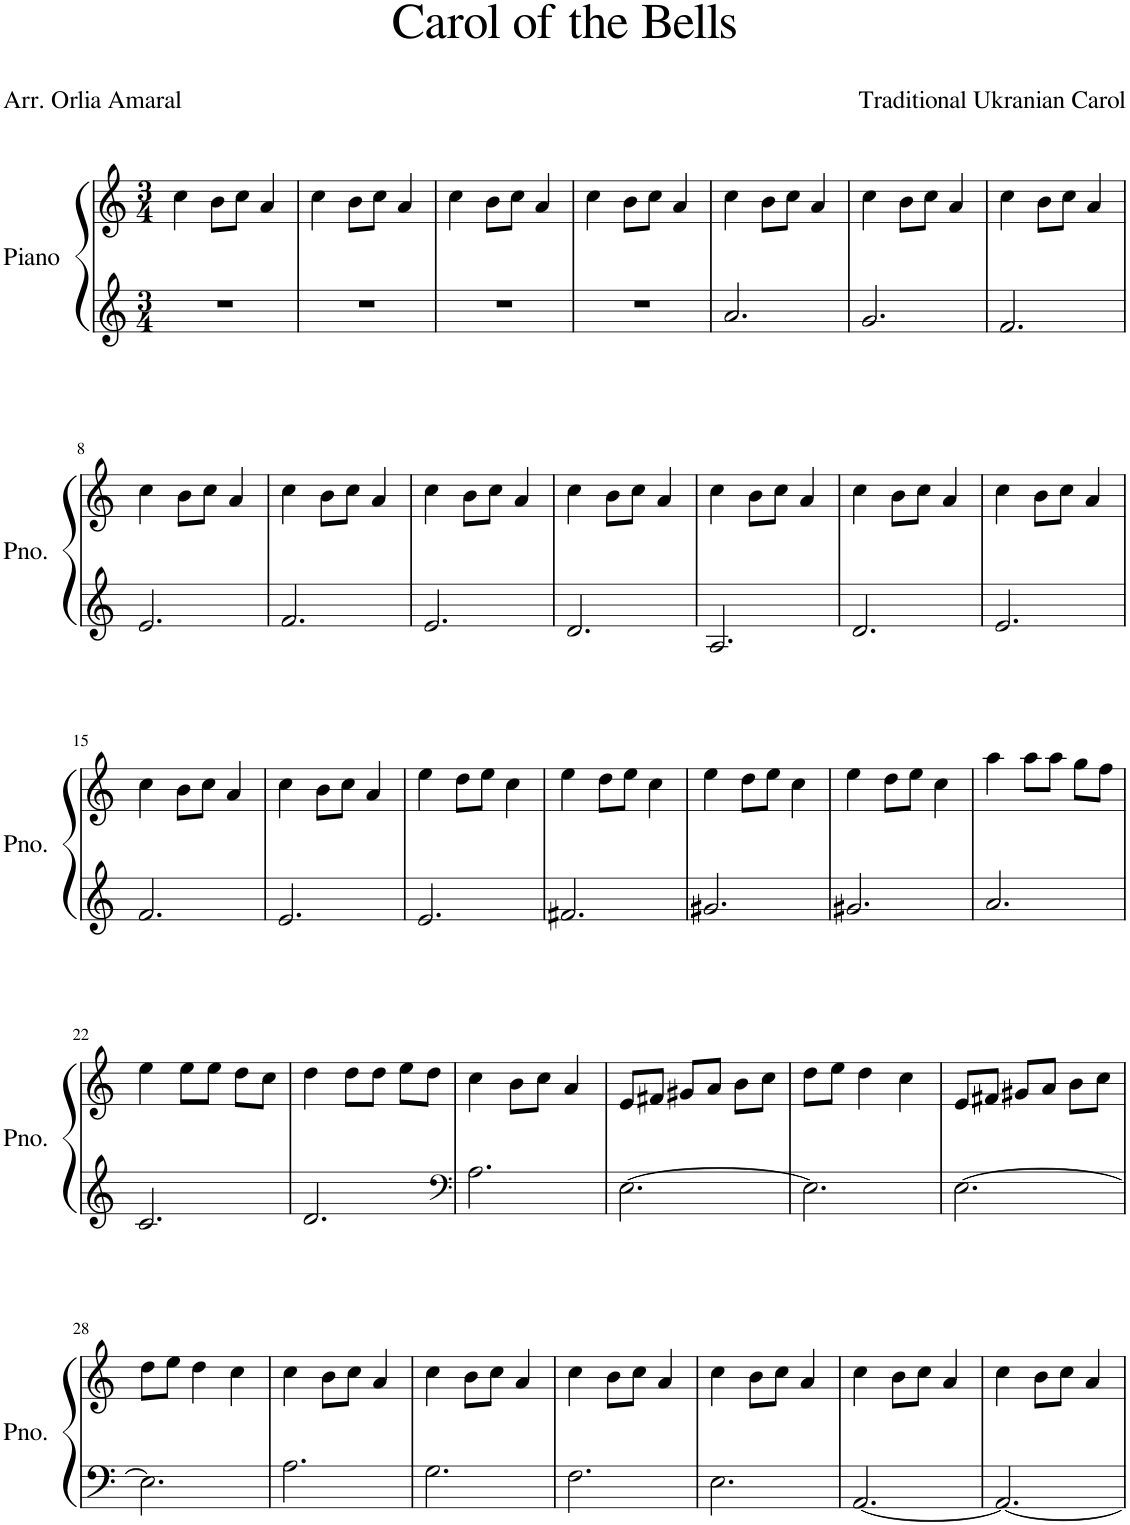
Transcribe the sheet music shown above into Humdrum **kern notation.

**kern	**kern
*part1	*part1
*staff2	*staff1
*I"Piano	*
*I'Pno.	*
*clefG2	*clefG2
*k[]	*k[]
*M3/4	*M3/4
=1	=1
2.r	4cc\
.	8b\L
.	8cc\J
.	4a/
=2	=2
2.r	4cc\
.	8b\L
.	8cc\J
.	4a/
=3	=3
2.r	4cc\
.	8b\L
.	8cc\J
.	4a/
=4	=4
2.r	4cc\
.	8b\L
.	8cc\J
.	4a/
=5	=5
2.a/	4cc\
.	8b\L
.	8cc\J
.	4a/
=6	=6
2.g/	4cc\
.	8b\L
.	8cc\J
.	4a/
=7	=7
2.f/	4cc\
.	8b\L
.	8cc\J
.	4a/
!!LO:LB:g=z
=8	=8
2.e/	4cc\
.	8b\L
.	8cc\J
.	4a/
=9	=9
2.f/	4cc\
.	8b\L
.	8cc\J
.	4a/
=10	=10
2.e/	4cc\
.	8b\L
.	8cc\J
.	4a/
=11	=11
2.d/	4cc\
.	8b\L
.	8cc\J
.	4a/
=12	=12
2.A/	4cc\
.	8b\L
.	8cc\J
.	4a/
=13	=13
2.d/	4cc\
.	8b\L
.	8cc\J
.	4a/
=14	=14
2.e/	4cc\
.	8b\L
.	8cc\J
.	4a/
!!LO:LB:g=z
=15	=15
2.f/	4cc\
.	8b\L
.	8cc\J
.	4a/
=16	=16
2.e/	4cc\
.	8b\L
.	8cc\J
.	4a/
=17	=17
2.e/	4ee\
.	8dd\L
.	8ee\J
.	4cc\
=18	=18
2.f#X/	4ee\
.	8dd\L
.	8ee\J
.	4cc\
=19	=19
2.g#X/	4ee\
.	8dd\L
.	8ee\J
.	4cc\
=20	=20
2.g#X/	4ee\
.	8dd\L
.	8ee\J
.	4cc\
=21	=21
2.a/	4aa\
.	8aa\L
.	8aa\J
.	8gg\L
.	8ff\J
!!LO:LB:g=z
=22	=22
2.c/	4ee\
.	8ee\L
.	8ee\J
.	8dd\L
.	8cc\J
=23	=23
2.d/	4dd\
.	8dd\L
.	8dd\J
.	8ee\L
.	8dd\J
=24	=24
*clefF4	*
2.A\	4cc\
.	8b\L
.	8cc\J
.	4a/
=25	=25
[2.E\	8e/L
.	8f#X/J
.	8g#X/L
.	8a/J
.	8b\L
.	8cc\J
=26	=26
2.E\]	8dd\L
.	8ee\J
.	4dd\
.	4cc\
=27	=27
[2.E\	8e/L
.	8f#X/J
.	8g#X/L
.	8a/J
.	8b\L
.	8cc\J
!!LO:LB:g=z
=28	=28
2.E\]	8dd\L
.	8ee\J
.	4dd\
.	4cc\
=29	=29
2.A\	4cc\
.	8b\L
.	8cc\J
.	4a/
=30	=30
2.G\	4cc\
.	8b\L
.	8cc\J
.	4a/
=31	=31
2.F\	4cc\
.	8b\L
.	8cc\J
.	4a/
=32	=32
2.E\	4cc\
.	8b\L
.	8cc\J
.	4a/
=33	=33
[2.AA/	4cc\
.	8b\L
.	8cc\J
.	4a/
=34	=34
2.AA/_	4cc\
.	8b\L
.	8cc\J
.	4a/
=	=
*-	*-
